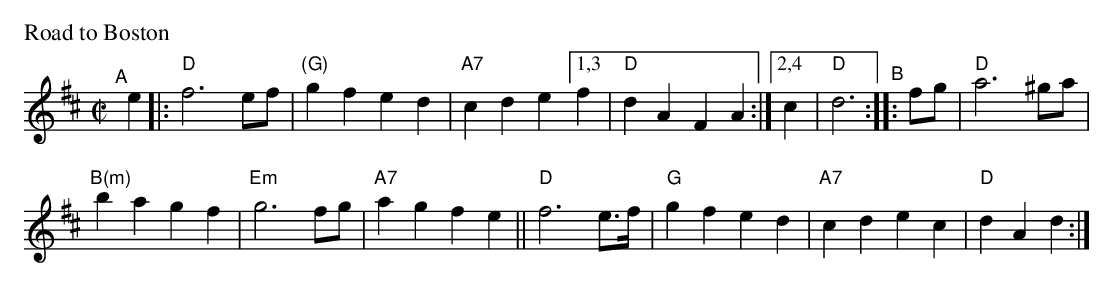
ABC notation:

X:1
M: C|
L: 1/8
P: Road to Boston
K: D
"^A"[|]e2 |:\
"D"f6ef | "(G)"g2f2 e2d2 | "A7"c2d2 e2 [1,3 f2 | "D"d2A2 F2A2 :|[2,4 c2 | "D"d6 "^B":: fg | "D"a6^ga |
"B(m)"b2a2 g2f2 | "Em"g6fg | "A7"a2g2 f2e2 || "D"f6e>f | "G"g2f2 e2d2 | "A7"c2d2 e2c2 | "D"d2A2 d2 :|
